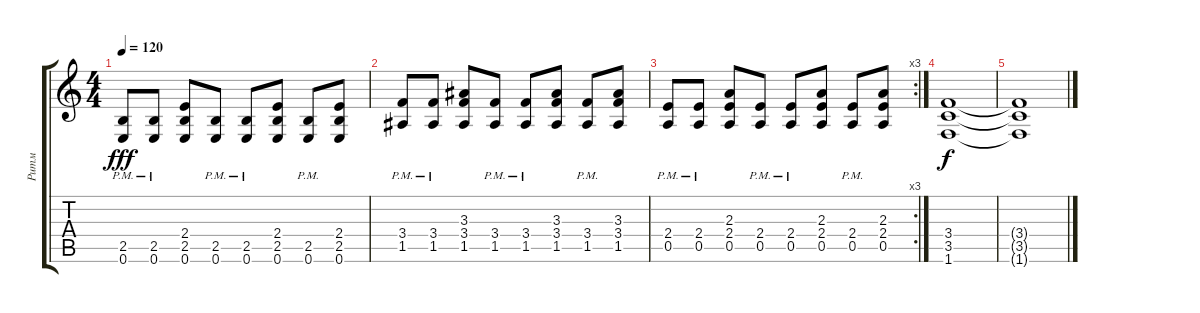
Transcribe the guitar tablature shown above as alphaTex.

\track ("Ритм" "Ритм") {instrument distortionguitar}
\staff {score tabs}
\tuning (E4 B3 G3 D3 A2 E2) {hide}
\ts (4 4)
\tempo 120
\clef g2
\ks c
(2.5{pm} 0.6{pm}).8{dy fff} (2.5{pm} 0.6{pm}).8 (2.4 2.5 0.6).8 (2.5{pm} 0.6{pm}).8 (2.5{pm} 0.6{pm}).8 (2.4 2.5 0.6).8 (2.5{pm} 0.6{pm}).8 (2.4 2.5 0.6).8 |
(3.4{pm} 1.5{pm}).8 (3.4{pm} 1.5{pm}).8 (3.3 3.4 1.5).8 (3.4{pm} 1.5{pm}).8 (3.4{pm} 1.5{pm}).8 (3.3 3.4 1.5).8 (3.4{pm} 1.5{pm}).8 (3.3 3.4 1.5).8 |
\rc 3
(2.4{pm} 0.5{pm}).8 (2.4{pm} 0.5{pm}).8 (2.3 2.4 0.5).8 (2.4{pm} 0.5{pm}).8 (2.4{pm} 0.5{pm}).8 (2.3 2.4 0.5).8 (2.4{pm} 0.5{pm}).8 (2.3 2.4 0.5).8 |
(3.4 3.5 1.6).1{dy f} |
(3.4{t} 3.5{t} 1.6{t}).1
